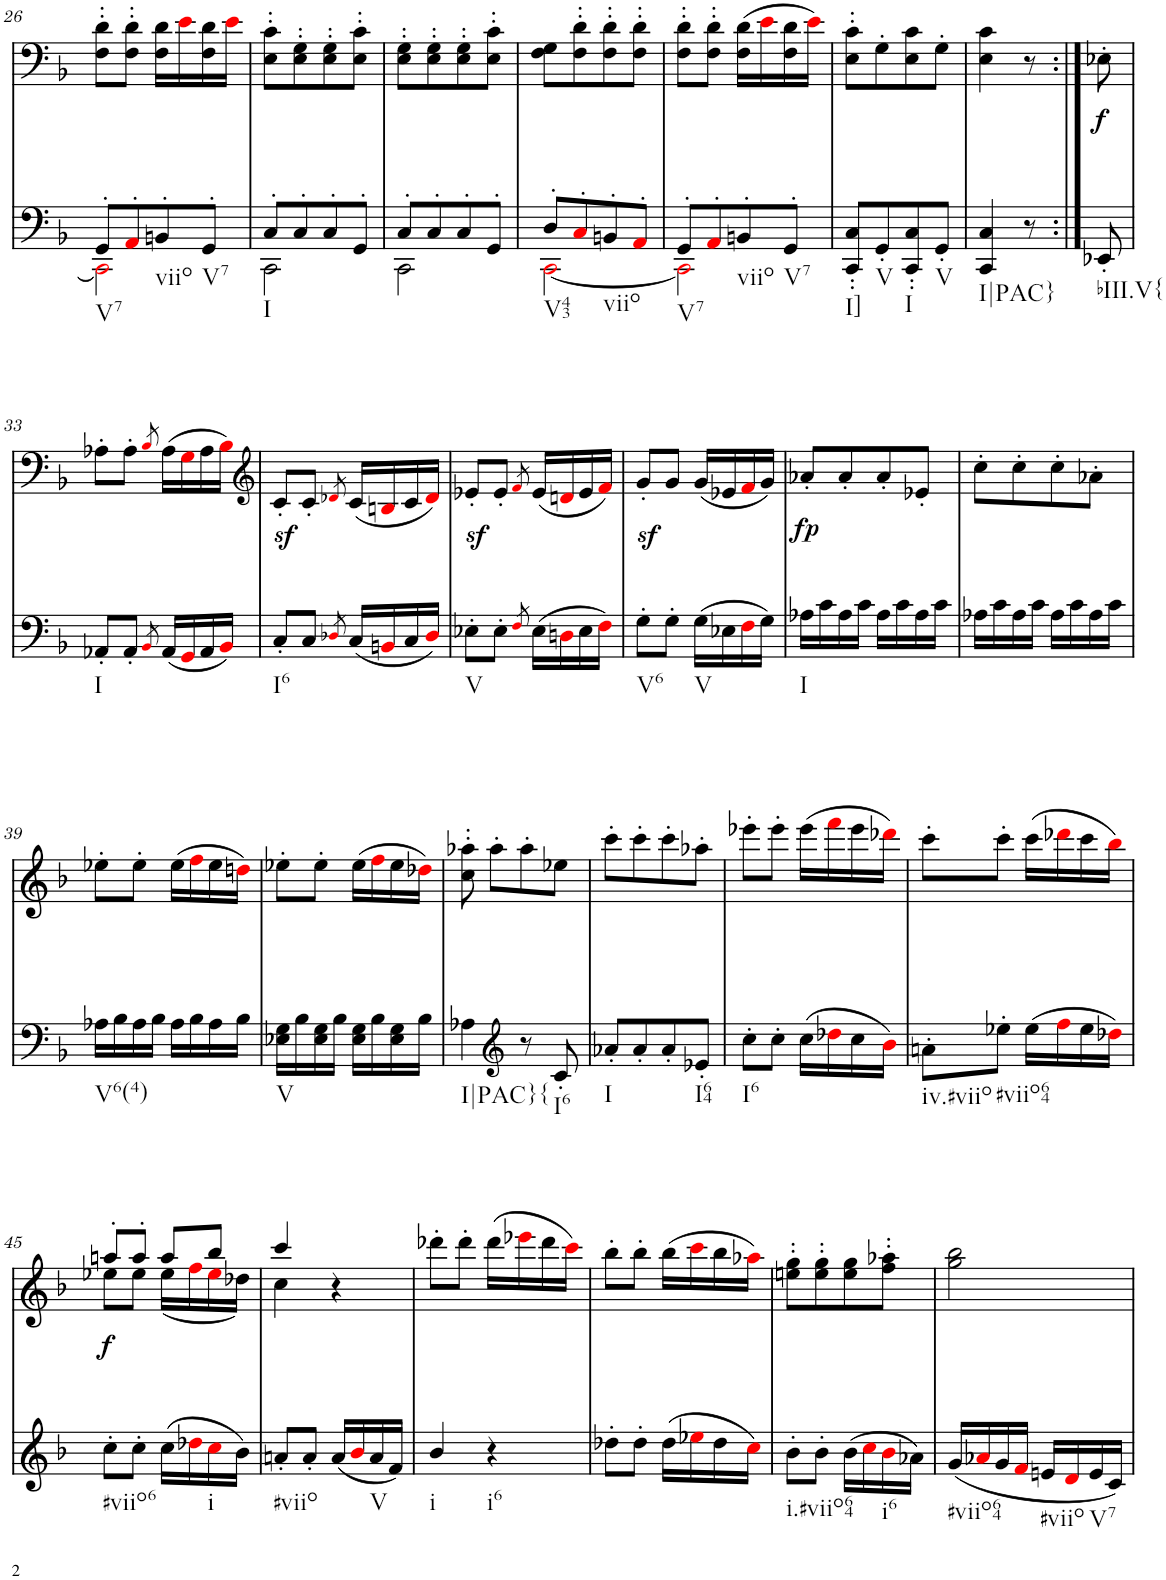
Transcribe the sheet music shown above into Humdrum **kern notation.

**kern	**kern	**text	**dynam
*part2	*part1	*part1	*part1
*staff2	*staff1	*staff1	*staff1
*I"piano	*I"piano	*	*
*I'Pno	*I'Pno	*	*
!!LO:PB:g=z
*clefF4	*clefF4	*	*
*k[b-]	*k[b-]	*	*
*F:	*F:	*	*
*M2/4	*M2/4	*	*
=26	=26	=26	=26
*^	*	*	*
!LO:TX:b:t=V7	!	!	!	!
8GG'/L	2CCi\]	8F\' 8d\'L	.	.
8AA'i/	.	8F\' 8d\'J	.	.
!LO:TX:b:t=viio	!	!	!	!
8BBn'/	.	16F\ 16d\LL	.	.
.	.	16ei\	.	.
!LO:TX:b:t=V7	!	!	!	!
8GG'/J	.	16F\ 16d\	.	.
.	.	16ei\JJ	.	.
=27	=27	=27	=27	=27
!LO:TX:b:t=I	!	!	!	!
8C'/L	2CC\	8E\' 8c\'L	.	.
8C'/	.	8E\' 8G\'	.	.
8C'/	.	8E\' 8G\'	.	.
8GG'/J	.	8E\' 8c\'J	.	.
=28	=28	=28	=28	=28
8C'/L	2CC\	8E\' 8G\'L	.	.
8C'/	.	8E\' 8G\'	.	.
8C'/	.	8E\' 8G\'	.	.
8GG'/J	.	8E\' 8c\'J	.	.
=29	=29	=29	=29	=29
!LO:TX:b:t=V43	!	!	!	!
8D'/L	[2CCi\	8F\ 8G\L	.	.
8C'i/	.	8F\' 8d\'	.	.
!LO:TX:b:t=viio	!	!	!	!
8BBn'/	.	8F\' 8d\'	.	.
8AA'i/J	.	8F\' 8d\'J	.	.
=30	=30	=30	=30	=30
!LO:TX:b:t=V7	!	!	!	!
8GG'/L	2CCi\]	8F\' 8d\'L	.	.
8AA'i/	.	8F\' 8d\'J	.	.
!LO:TX:b:t=viio	!	!	!	!
8BBn'/	.	(16F\ 16d\LL	.	.
.	.	16ei\	.	.
!LO:TX:b:t=V7	!	!	!	!
8GG'/J	.	16F\ 16d\	.	.
.	.	16ei\JJ)	.	.
*v	*v	*	*	*
=31	=31	=31	=31
!LO:TX:b:t=I]	!	!	!
8CC/' 8C/'L	8E\' 8c\'L	.	.
!LO:TX:b:t=V	!	!	!
8GG'/	8G'\	.	.
!LO:TX:b:t=I	!	!	!
8CC/' 8C/'	8E\ 8c\	.	.
!LO:TX:b:t=V	!	!	!
8GG'/J	8G'\J	.	.
=32	=32	=32	=32
!LO:TX:b:t=I|PAC}	!	!	!
4CC/ 4C/	4E\ 4c\	.	.
8r	8r	.	.
=32X1:|!	=32X1:|!	=32X1:|!	=32X1:|!
!LO:TX:b:t=bIII.V{	!	!	!
!	!	!LO:LY:b	!LO:DY:b
8EE-X'/	8E-X'\	f	f
!!LO:LB:g=z
=33	=33	=33	=33
!LO:TX:b:t=I	!	!	!
8AA-X'/L	8A-X'\L	.	.
8AA-'/J	8A-'\J	.	.
8qBB-i/	8qB-i/	.	.
(16AA-/LL	(16A-\LL	.	.
16GGi/	16Gi\	.	.
16AA-/	16A-\	.	.
16BB-i/JJ)	16B-i\JJ)	.	.
=34	=34	=34	=34
*	*clefG2	*	*
!LO:TX:b:t=I6	!	!	!
8C'/L	8cz<'/L	.	.
8C/J	8c'/J	.	.
8qD-Xi/	8qd-Xi/	.	.
(16C/LL	(16c/LL	.	.
16BBni/	16Bni/	.	.
16C/	16c/	.	.
16D-i/JJ)	16d-i/JJ)	.	.
=35	=35	=35	=35
!LO:TX:b:t=V	!	!	!
8E-X'\L	8e-Xz<'/L	.	.
8E-'\J	8e-'/J	.	.
8qFi/	8qfi/	.	.
(16E-\LL	(16e-/LL	.	.
16Dni\	16dni/	.	.
16E-\	16e-/	.	.
16Fi\JJ)	16fi/JJ)	.	.
=36	=36	=36	=36
!LO:TX:b:t=V6	!	!	!
8G'\L	8gz<'/L	.	.
8G'\J	8g/J	.	.
!LO:TX:b:t=V	!	!	!
(16G\LL	(16g/LL	.	.
16E-X\	16e-X/	.	.
16Fi\	16fi/	.	.
16G\JJ)	16g/JJ)	.	.
=37	=37	=37	=37
!LO:TX:b:t=I	!	!	!
!	!	!	!LO:DY:b
16A-X\LL	8a-X'/L	.	fp
16c\	.	.	.
16A-\	8a-'/	.	.
16c\JJ	.	.	.
16A-\LL	8a-'/	.	.
16c\	.	.	.
16A-\	8e-X'/J	.	.
16c\JJ	.	.	.
=38	=38	=38	=38
16A-X\LL	8cc'\L	.	.
16c\	.	.	.
16A-\	8cc'\	.	.
16c\JJ	.	.	.
16A-\LL	8cc'\	.	.
16c\	.	.	.
16A-\	8a-X'\J	.	.
16c\JJ	.	.	.
!!LO:LB:g=z
=39	=39	=39	=39
!LO:TX:b:t=V6(4)	!	!	!
16A-X\LL	8ee-X'\L	.	.
16B-\	.	.	.
16A-\	8ee-'\J	.	.
16B-\JJ	.	.	.
16A-\LL	(16ee-\LL	.	.
16B-\	16ffi\	.	.
16A-\	16ee-\	.	.
16B-\JJ	16ddni\JJ)	.	.
=40	=40	=40	=40
!LO:TX:b:t=V	!	!	!
16E-X\ 16G\LL	8ee-X'\L	.	.
16B-\	.	.	.
16E-\ 16G\	8ee-'\J	.	.
16B-\JJ	.	.	.
16E-\ 16G\LL	(16ee-\LL	.	.
16B-\	16ffi\	.	.
16E-\ 16G\	16ee-\	.	.
16B-\JJ	16dd-Xi\JJ)	.	.
=41	=41	=41	=41
!LO:TX:b:t=I|PAC}{	!	!	!
4A-X\	8cc\' 8aa-X\'	.	.
.	8aa-'\L	.	.
*clefG2	*	*	*
8r	8aa-'\	.	.
!LO:TX:b:t=I6	!	!	!
8c'/	8ee-X\J	.	.
=42	=42	=42	=42
!LO:TX:b:t=I	!	!	!
8a-X'/L	8ccc'\L	.	.
8a-'/	8ccc'\	.	.
8a-'/	8ccc'\	.	.
!LO:TX:b:t=I64	!	!	!
8e-X'/J	8aa-X'\J	.	.
=43	=43	=43	=43
!LO:TX:b:t=I6	!	!	!
8cc'\L	8eee-X'\L	.	.
8cc'\J	8eee-'\J	.	.
(16cc\LL	(16eee-\LL	.	.
16dd-Xi\	16fffi\	.	.
16cc\	16eee-\	.	.
16b-i\JJ)	16ddd-Xi\JJ)	.	.
=44	=44	=44	=44
!LO:TX:b:t=iv.#viio	!	!	!
8an'\L	8ccc'\L	.	.
!LO:TX:b:t=#viio64	!	!	!
8ee-X'\J	8ccc'\J	.	.
(16ee-\LL	(16ccc\LL	.	.
16ffi\	16ddd-Xi\	.	.
16ee-\	16ccc\	.	.
16dd-Xi\JJ)	16bb-i\JJ)	.	.
!!LO:LB:g=z
=45	=45	=45	=45
*	*^	*	*
!LO:TX:b:t=#viio6	!	!	!	!
!	!	!	!LO:LY:b	!LO:DY:b
8cc'\L	8aan'/L	8ee-X\L	f	f
8cc'\J	8aa'/J	8ee-\J	.	.
(16cc\LL	8aa/L	(16ee-\LL	.	.
16dd-Xi\	.	16ffi\	.	.
!LO:TX:b:t=i	!	!	!	!
16cci\	8bb-/J	16ee-i\	.	.
16b-\JJ)	.	16dd-X\JJ)	.	.
=46	=46	=46	=46	=46
!LO:TX:b:t=#viio	!	!	!	!
8an'/L	4ccc/	4cc\	.	.
8a'/J	.	.	.	.
(16a/LL	4r	4ryy	.	.
16b-i/	.	.	.	.
!LO:TX:b:t=V	!	!	!	!
16a/	.	.	.	.
16f/JJ)	.	.	.	.
*	*v	*v	*	*
=47	=47	=47	=47
!LO:TX:b:t=i	!	!	!
4b-/	8ddd-X'\L	.	.
.	8ddd-'\J	.	.
!LO:TX:b:t=i6	!	!	!
4r	(16ddd-\LL	.	.
.	16eee-Xi\	.	.
.	16ddd-\	.	.
.	16ccci\JJ)	.	.
=48	=48	=48	=48
8dd-X'\L	8bb-'\L	.	.
8dd-'\J	8bb-'\J	.	.
(16dd-\LL	(16bb-\LL	.	.
16ee-Xi\	16ccci\	.	.
16dd-\	16bb-\	.	.
16cci\JJ)	16aa-Xi\JJ)	.	.
=49	=49	=49	=49
!LO:TX:b:t=i.#viio64	!	!	!
8b-'\L	8een\' 8gg\'L	.	.
8b-'\J	8ee\' 8gg\'	.	.
(16b-\LL	8ee\ 8gg\	.	.
16cci\	.	.	.
!LO:TX:b:t=i6	!	!	!
16b-i\	8ff\' 8aa-X\'J	.	.
16a-X\JJ)	.	.	.
=50	=50	=50	=50
!LO:TX:b:t=#viio64	!	!	!
(16g/LL	2gg\ 2bb-\	.	.
16a-Xi/	.	.	.
16g/	.	.	.
16fi/JJ	.	.	.
!LO:TX:b:t=#viio	!	!	!
16en/LL	.	.	.
16di/	.	.	.
!LO:TX:b:t=V7	!	!	!
16e/	.	.	.
16c/JJ)	.	.	.
=	=	=	=
*-	*-	*-	*-
